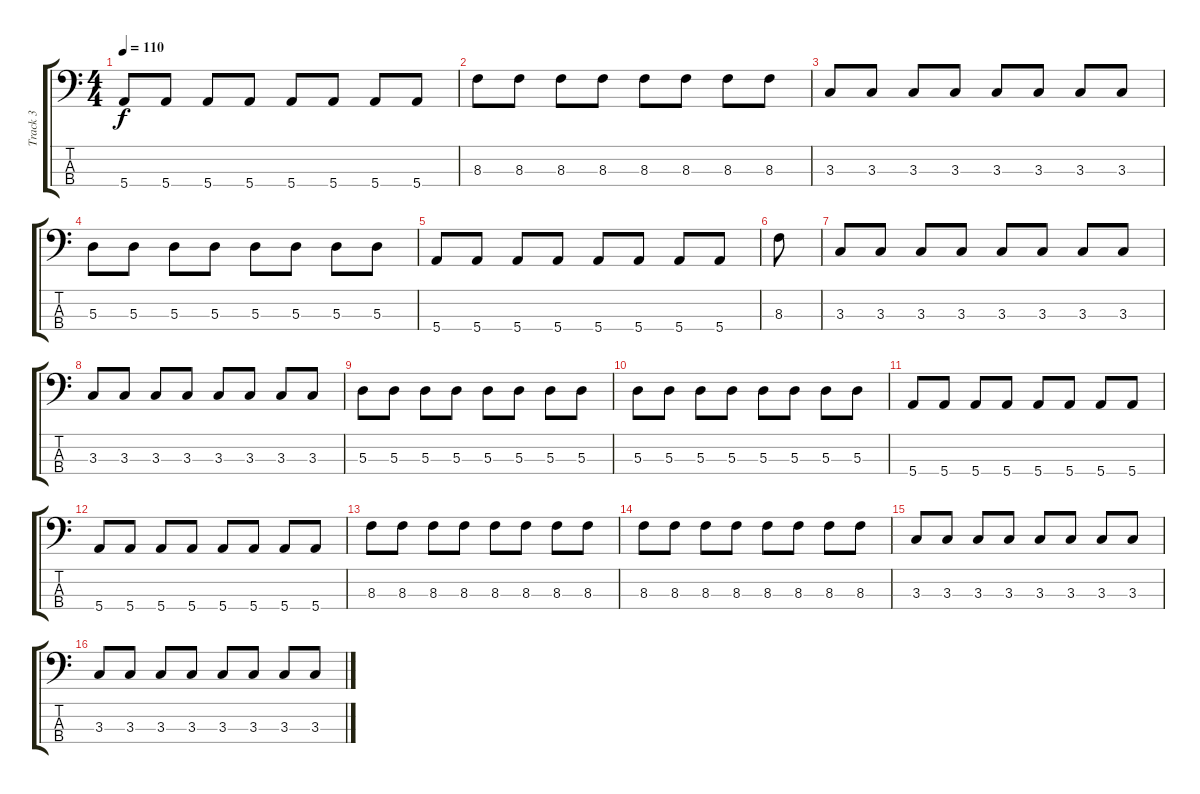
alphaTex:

\track ("Track 3" "Track 3") {instrument electricbassfinger}
\staff {score tabs}
\tuning (G2 D2 A1 E1) {hide}
\ts (4 4)
\tempo 110
\clef f4
\ks c
5.4.8{dy f} 5.4.8 5.4.8 5.4.8 5.4.8 5.4.8 5.4.8 5.4.8 |
8.3.8 8.3.8 8.3.8 8.3.8 8.3.8 8.3.8 8.3.8 8.3.8 |
3.3.8 3.3.8 3.3.8 3.3.8 3.3.8 3.3.8 3.3.8 3.3.8 |
5.3.8 5.3.8 5.3.8 5.3.8 5.3.8 5.3.8 5.3.8 5.3.8 |
5.4.8 5.4.8 5.4.8 5.4.8 5.4.8 5.4.8 5.4.8 5.4.8 |
8.3.8 |
3.3.8 3.3.8 3.3.8 3.3.8 3.3.8 3.3.8 3.3.8 3.3.8 |
3.3.8 3.3.8 3.3.8 3.3.8 3.3.8 3.3.8 3.3.8 3.3.8 |
5.3.8 5.3.8 5.3.8 5.3.8 5.3.8 5.3.8 5.3.8 5.3.8 |
5.3.8 5.3.8 5.3.8 5.3.8 5.3.8 5.3.8 5.3.8 5.3.8 |
5.4.8 5.4.8 5.4.8 5.4.8 5.4.8 5.4.8 5.4.8 5.4.8 |
5.4.8 5.4.8 5.4.8 5.4.8 5.4.8 5.4.8 5.4.8 5.4.8 |
8.3.8 8.3.8 8.3.8 8.3.8 8.3.8 8.3.8 8.3.8 8.3.8 |
8.3.8 8.3.8 8.3.8 8.3.8 8.3.8 8.3.8 8.3.8 8.3.8 |
3.3.8 3.3.8 3.3.8 3.3.8 3.3.8 3.3.8 3.3.8 3.3.8 |
3.3.8 3.3.8 3.3.8 3.3.8 3.3.8 3.3.8 3.3.8 3.3.8
